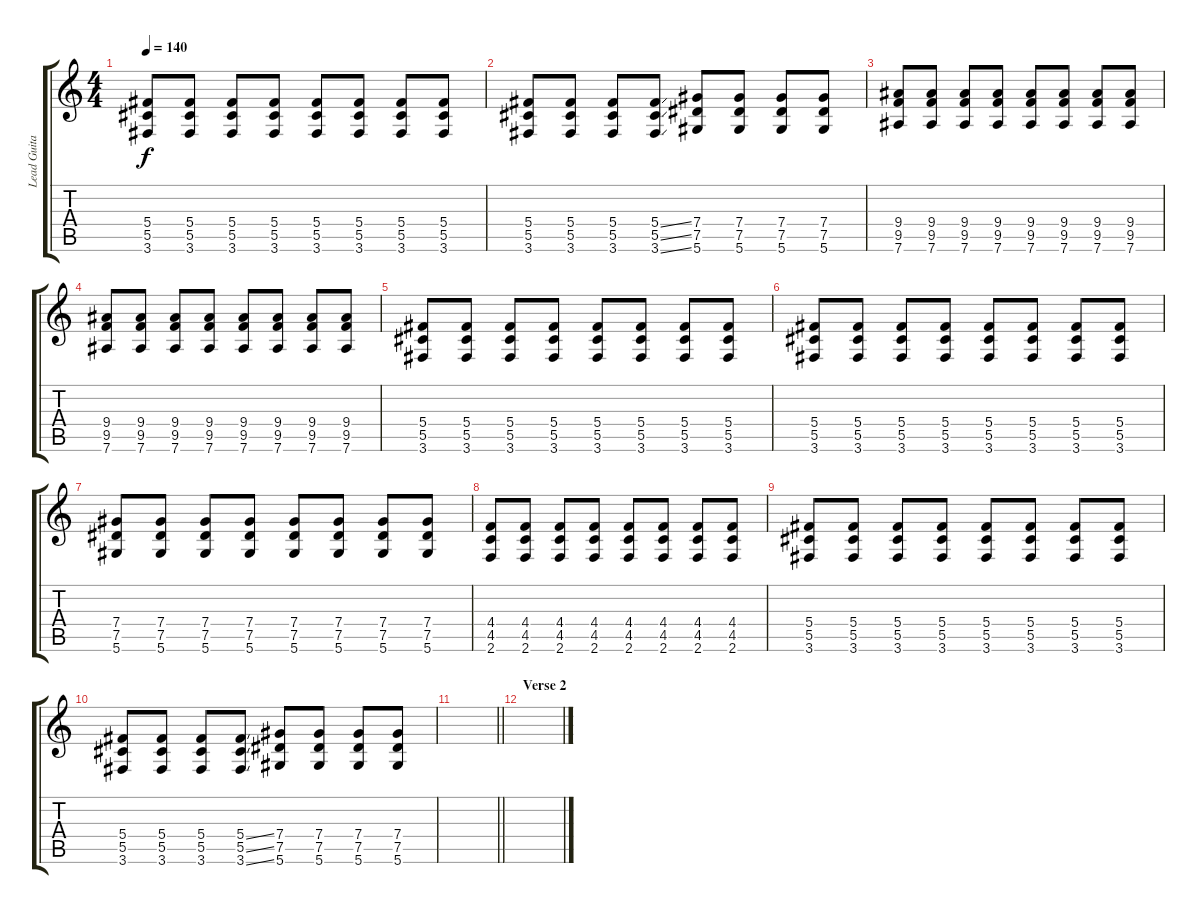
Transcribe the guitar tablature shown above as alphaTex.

\track ("Lead Guitar" "Lead Guita") {instrument overdrivenguitar}
\staff {score tabs}
\tuning (Eb4 Bb3 Gb3 Db3 Ab2 Eb2) {hide}
\ts (4 4)
\tempo 140
\clef g2
\ks c
(5.4 5.5 3.6).8{dy f} (5.4 5.5 3.6).8 (5.4 5.5 3.6).8 (5.4 5.5 3.6).8 (5.4 5.5 3.6).8 (5.4 5.5 3.6).8 (5.4 5.5 3.6).8 (5.4 5.5 3.6).8 |
(5.4 5.5 3.6).8 (5.4 5.5 3.6).8 (5.4 5.5 3.6).8 (5.4{ss} 5.5{ss} 3.6{ss}).8 (7.4 7.5 5.6).8 (7.4 7.5 5.6).8 (7.4 7.5 5.6).8 (7.4 7.5 5.6).8 |
(9.4 9.5 7.6).8 (9.4 9.5 7.6).8 (9.4 9.5 7.6).8 (9.4 9.5 7.6).8 (9.4 9.5 7.6).8 (9.4 9.5 7.6).8 (9.4 9.5 7.6).8 (9.4 9.5 7.6).8 |
(9.4 9.5 7.6).8 (9.4 9.5 7.6).8 (9.4 9.5 7.6).8 (9.4 9.5 7.6).8 (9.4 9.5 7.6).8 (9.4 9.5 7.6).8 (9.4 9.5 7.6).8 (9.4 9.5 7.6).8 |
(5.4 5.5 3.6).8 (5.4 5.5 3.6).8 (5.4 5.5 3.6).8 (5.4 5.5 3.6).8 (5.4 5.5 3.6).8 (5.4 5.5 3.6).8 (5.4 5.5 3.6).8 (5.4 5.5 3.6).8 |
(5.4 5.5 3.6).8 (5.4 5.5 3.6).8 (5.4 5.5 3.6).8 (5.4 5.5 3.6).8 (5.4 5.5 3.6).8 (5.4 5.5 3.6).8 (5.4 5.5 3.6).8 (5.4 5.5 3.6).8 |
(7.4 7.5 5.6).8 (7.4 7.5 5.6).8 (7.4 7.5 5.6).8 (7.4 7.5 5.6).8 (7.4 7.5 5.6).8 (7.4 7.5 5.6).8 (7.4 7.5 5.6).8 (7.4 7.5 5.6).8 |
(4.4 4.5 2.6).8 (4.4 4.5 2.6).8 (4.4 4.5 2.6).8 (4.4 4.5 2.6).8 (4.4 4.5 2.6).8 (4.4 4.5 2.6).8 (4.4 4.5 2.6).8 (4.4 4.5 2.6).8 |
(5.4 5.5 3.6).8 (5.4 5.5 3.6).8 (5.4 5.5 3.6).8 (5.4 5.5 3.6).8 (5.4 5.5 3.6).8 (5.4 5.5 3.6).8 (5.4 5.5 3.6).8 (5.4 5.5 3.6).8 |
(5.4 5.5 3.6).8 (5.4 5.5 3.6).8 (5.4 5.5 3.6).8 (5.4{ss} 5.5{ss} 3.6{ss}).8 (7.4 7.5 5.6).8 (7.4 7.5 5.6).8 (7.4 7.5 5.6).8 (7.4 7.5 5.6).8 |
\barLineRight lightlight
|
\section ("" "Verse 2")
